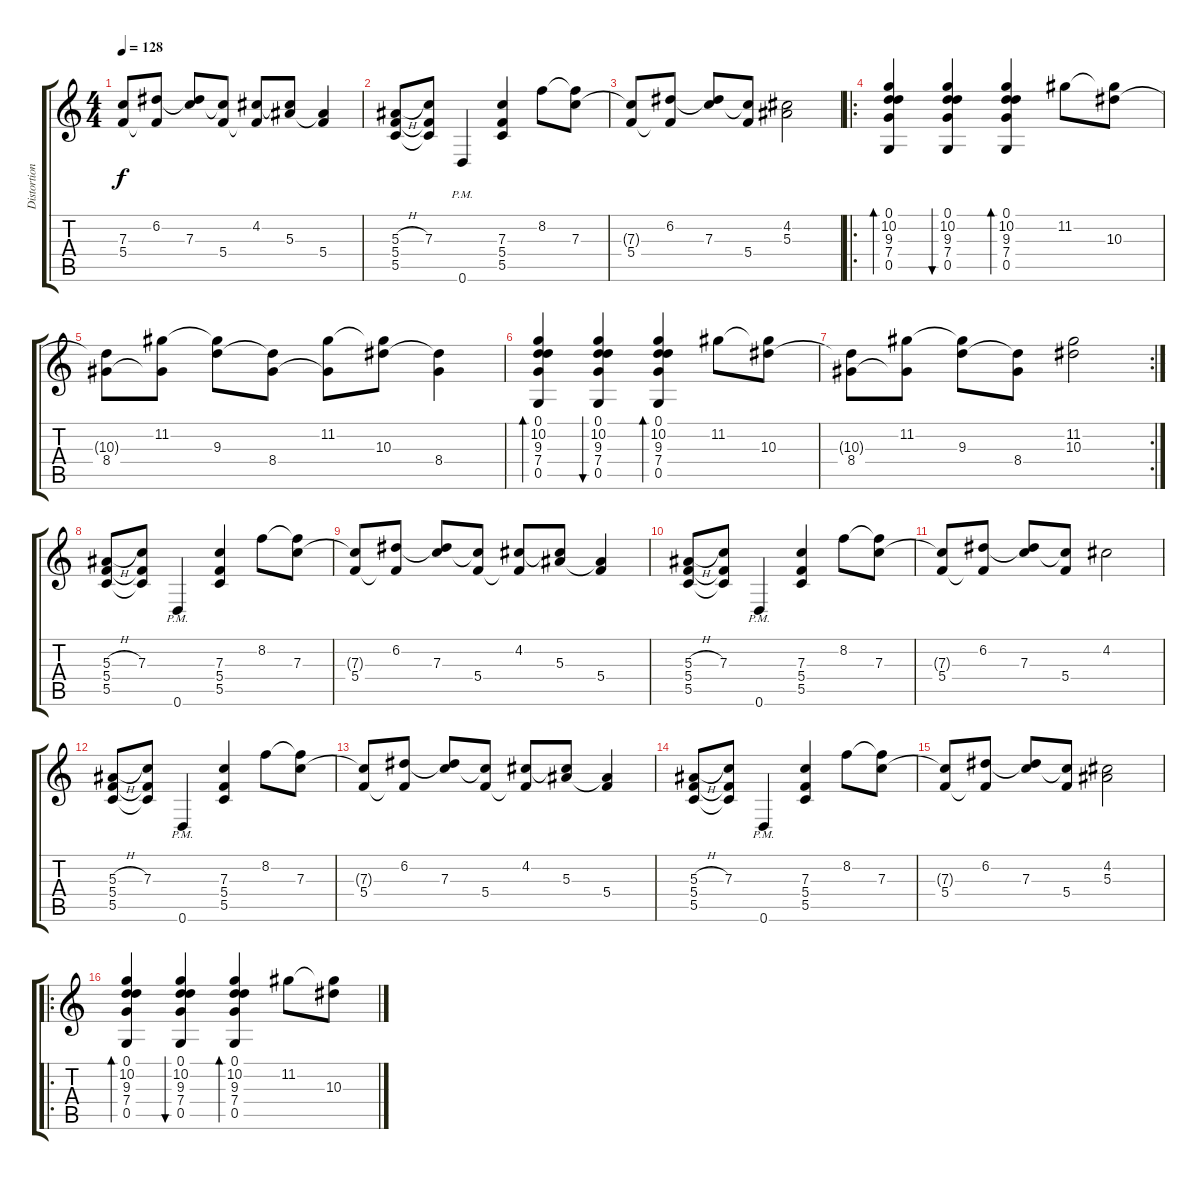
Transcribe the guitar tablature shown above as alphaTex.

\track ("Distortion Guitar 1" "Distortion") {instrument distortionguitar}
\staff {score tabs}
\tuning (D4 A3 F3 C3 G2 D2) {hide}
\ts (4 4)
\tempo 128
\clef g2
\ks c
(7.3{t} 5.4).8{dy f} (6.2 5.4{t}).8 (6.2{t} 7.3).8 (7.3{t} 5.4).8 (4.2 5.4{t}).8 (4.2{t} 5.3).8 (5.3{t} 5.4).4 |
(5.3{h} 5.4 5.5).8 (7.3 5.4{t} 5.5{t}).8 0.6{pm}.4 (7.3 5.4 5.5).4 8.2.8 (8.2{t} 7.3).8 |
(7.3{t} 5.4).8 (6.2 5.4{t}).8 (6.2{t} 7.3).8 (7.3{t} 5.4).8 (4.2 5.3).2 |
\ro
(0.1 10.2 9.3 7.4 0.5).4{bd 120} (0.1 10.2 9.3 7.4 0.5).4{bu 120} (0.1 10.2 9.3 7.4 0.5).4{bd 120} 11.2.8 (11.2{t} 10.3).8 |
(10.3{t} 8.4).8 (11.2 8.4{t}).8 (11.2{t} 9.3).8 (9.3{t} 8.4).8 (11.2 8.4{t}).8 (11.2{t} 10.3).8 (10.3{t} 8.4).4 |
(0.1 10.2 9.3 7.4 0.5).4{bd 120} (0.1 10.2 9.3 7.4 0.5).4{bu 120} (0.1 10.2 9.3 7.4 0.5).4{bd 120} 11.2.8 (11.2{t} 10.3).8 |
\rc 2
(10.3{t} 8.4).8 (11.2 8.4{t}).8 (11.2{t} 9.3).8 (9.3{t} 8.4).8 (11.2 10.3).2 |
(5.3{h} 5.4 5.5).8 (7.3 5.4{t} 5.5{t}).8 0.6{pm}.4 (7.3 5.4 5.5).4 8.2.8 (8.2{t} 7.3).8 |
(7.3{t} 5.4).8 (6.2 5.4{t}).8 (6.2{t} 7.3).8 (7.3{t} 5.4).8 (4.2 5.4{t}).8 (4.2{t} 5.3).8 (5.3{t} 5.4).4 |
(5.3{h} 5.4 5.5).8 (7.3 5.4{t} 5.5{t}).8 0.6{pm}.4 (7.3 5.4 5.5).4 8.2.8 (8.2{t} 7.3).8 |
(7.3{t} 5.4).8 (6.2 5.4{t}).8 (6.2{t} 7.3).8 (7.3{t} 5.4).8 4.2.2 |
(5.3{h} 5.4 5.5).8 (7.3 5.4{t} 5.5{t}).8 0.6{pm}.4 (7.3 5.4 5.5).4 8.2.8 (8.2{t} 7.3).8 |
(7.3{t} 5.4).8 (6.2 5.4{t}).8 (6.2{t} 7.3).8 (7.3{t} 5.4).8 (4.2 5.4{t}).8 (4.2{t} 5.3).8 (5.3{t} 5.4).4 |
(5.3{h} 5.4 5.5).8 (7.3 5.4{t} 5.5{t}).8 0.6{pm}.4 (7.3 5.4 5.5).4 8.2.8 (8.2{t} 7.3).8 |
(7.3{t} 5.4).8 (6.2 5.4{t}).8 (6.2{t} 7.3).8 (7.3{t} 5.4).8 (4.2 5.3).2 |
\ro
(0.1 10.2 9.3 7.4 0.5).4{bd 120} (0.1 10.2 9.3 7.4 0.5).4{bu 120} (0.1 10.2 9.3 7.4 0.5).4{bd 120} 11.2.8 (11.2{t} 10.3).8
